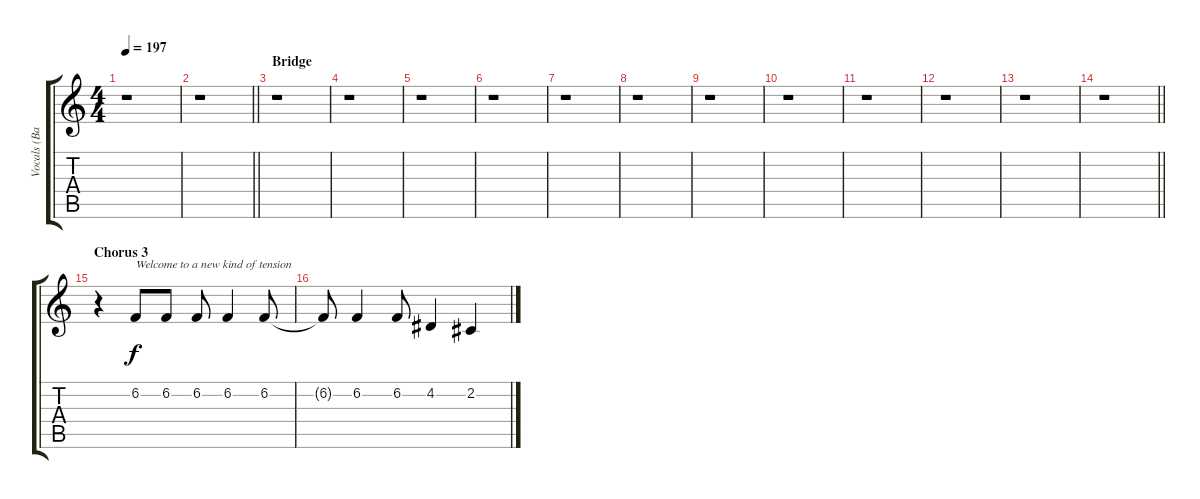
\track ("Vocals (Backing)" "Vocals (Ba") {instrument altosax}
\staff {score tabs}
\tuning (E4 B3 G3 D3 A2 E2) {hide}
\ts (4 4)
\tempo 197
\clef g2
\ks c
r.1{dy f} |
\barLineRight lightlight
r.1 |
\section ("" "Bridge")
r.1 |
r.1 |
r.1 |
r.1 |
r.1 |
r.1 |
r.1 |
r.1 |
r.1 |
r.1 |
r.1 |
\barLineRight lightlight
r.1 |
\section ("" "Chorus 3")
r.4 6.2.8{txt "Welcome to a new kind of tension"} 6.2.8 6.2.8 6.2.4 6.2.8 |
6.2{t}.8 6.2.4 6.2.8 4.2.4 2.2.4
